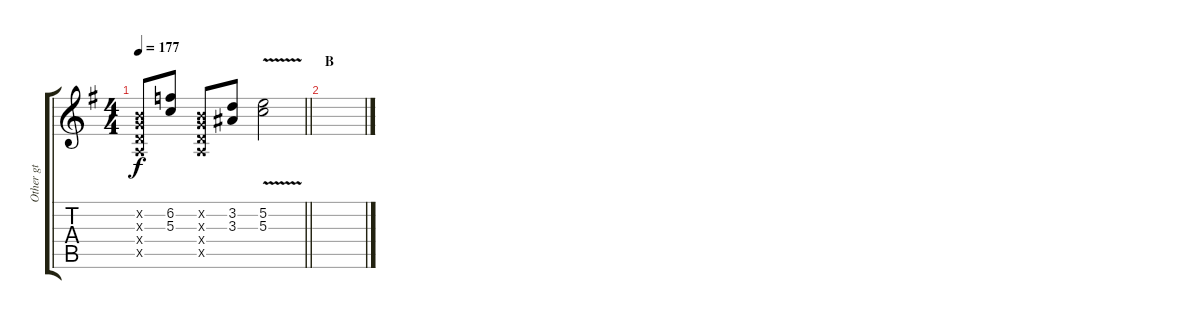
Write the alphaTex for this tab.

\track ("Other gt" "Other gt") {instrument acousticguitarsteel}
\staff {score tabs}
\tuning (E4 B3 G3 D3 A2 E2) {hide}
\ts (4 4)
\tempo 177
\clef g2
\barLineRight lightlight
\ks g
(0.2{x} 0.3{x} 0.4{x} 0.5{x}).8{dy f} (6.2 5.3).8 (0.2{x} 0.3{x} 0.4{x} 0.5{x}).8 (3.2 3.3).8 (5.2{v} 5.3{v}).2 |
\section ("" "B")
